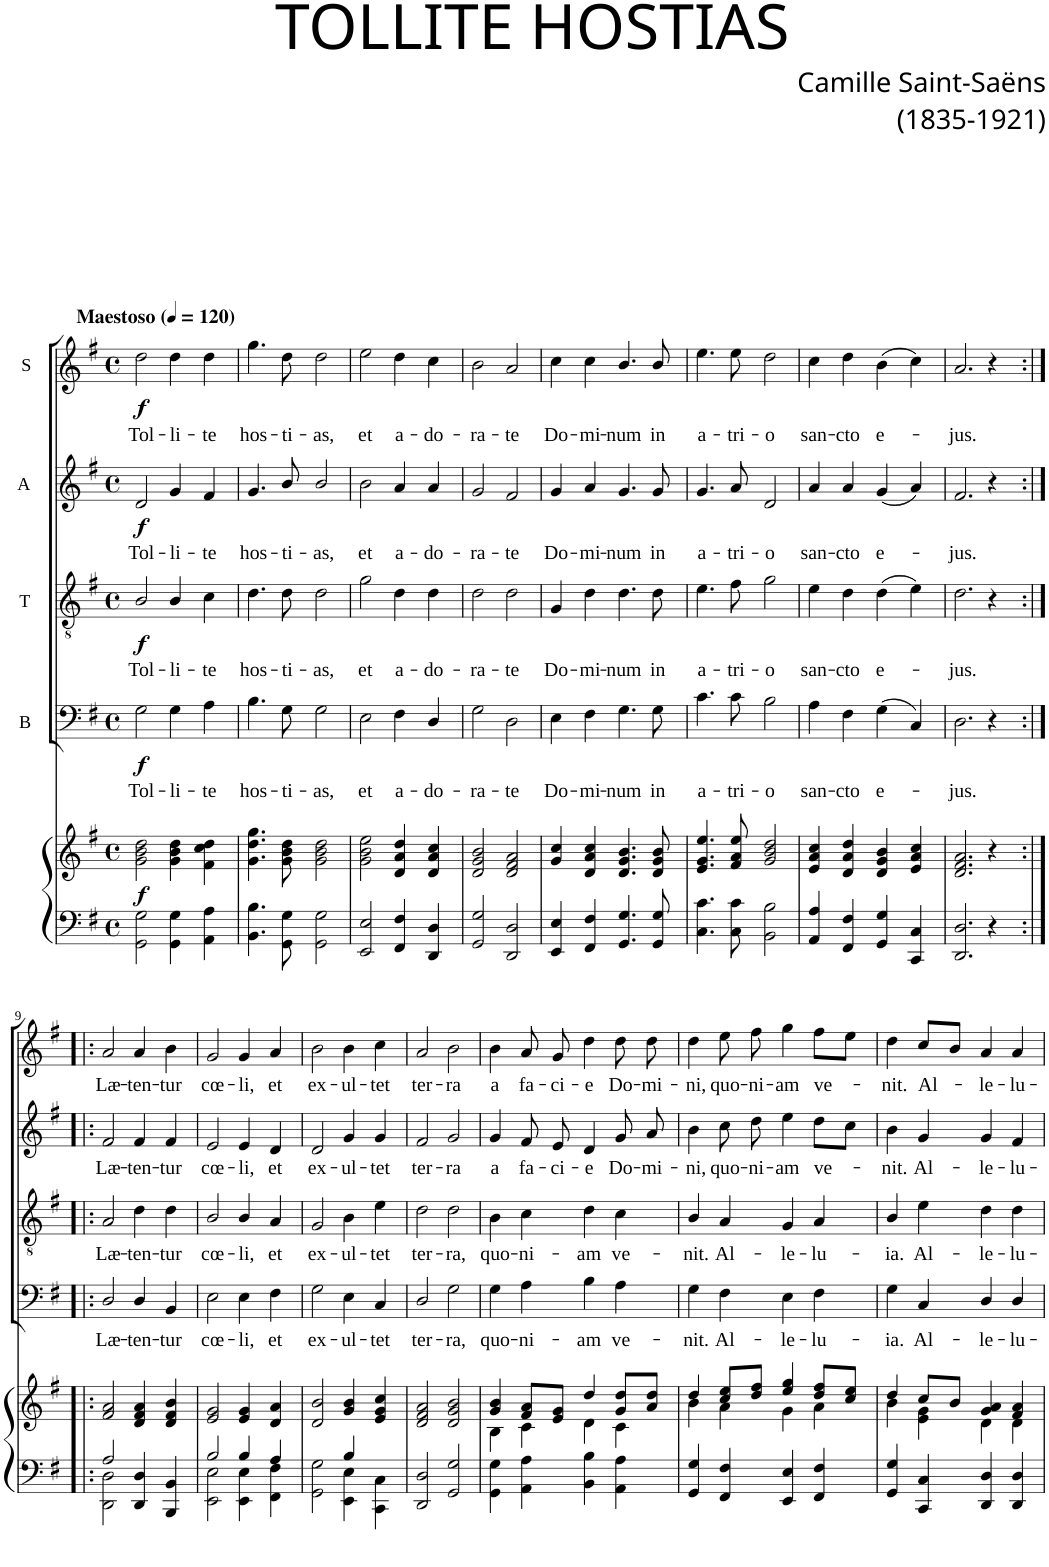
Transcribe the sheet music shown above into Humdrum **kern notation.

**kern	**kern	**dynam	**kern	**text	**dynam	**kern	**text	**dynam	**kern	**text	**dynam	**kern	**text	**dynam
*part5	*part5	*part5	*part4	*part4	*part4	*part3	*part3	*part3	*part2	*part2	*part2	*part1	*part1	*part1
*staff6	*staff5	*staff5/6	*staff4	*staff4	*staff4	*staff3	*staff3	*staff3	*staff2	*staff2	*staff2	*staff1	*staff1	*staff1
*I"Piano	*	*	*I"B	*	*	*I"T	*	*	*I"A	*	*	*I"S	*	*
*	*	*	*I'B	*	*	*I'T	*	*	*I'A	*	*	*I'S	*	*
*clefF4	*clefG2	*	*clefF4	*	*	*clefGv2	*	*	*clefG2	*	*	*clefG2	*	*
*k[f#]	*k[f#]	*	*k[f#]	*	*	*k[f#]	*	*	*k[f#]	*	*	*k[f#]	*	*
*M4/4	*M4/4	*	*M4/4	*	*	*M4/4	*	*	*M4/4	*	*	*M4/4	*	*
*met(c)	*met(c)	*	*met(c)	*	*	*met(c)	*	*	*met(c)	*	*	*met(c)	*	*
*MM120	*MM120	*	*MM120	*	*	*MM120	*	*	*MM120	*	*	*MM120	*	*
=1	=1	=1	=1	=1	=1	=1	=1	=1	=1	=1	=1	=1	=1	=1
!	!	!	!	!	!	!	!	!	!	!	!	!LO:TX:a:B:t=Maestoso	!	!
!	!	!LO:DY:b	!	!LO:LY:b	!LO:DY:b	!	!LO:LY:b	!LO:DY:b	!	!LO:LY:b	!LO:DY:b	!	!LO:LY:b	!LO:DY:b
2GG\ 2G\	2g\ 2b\ 2dd\	f	2G\	Tol-	f	2B/	Tol-	f	2d/	Tol-	f	2dd\	Tol-	f
!	!	!	!	!LO:LY:b	!	!	!LO:LY:b	!	!	!LO:LY:b	!	!	!LO:LY:b	!
4GG\ 4G\	4g\ 4b\ 4dd\	.	4G\	-li-	.	4B/	-li-	.	4g/	-li-	.	4dd\	-li-	.
!	!	!	!	!LO:LY:b	!	!	!LO:LY:b	!	!	!LO:LY:b	!	!	!LO:LY:b	!
4AA\ 4A\	4f#\ 4cc\ 4dd\	.	4A\	-te	.	4c\	-te	.	4f#/	-te	.	4dd\	-te	.
=2	=2	=2	=2	=2	=2	=2	=2	=2	=2	=2	=2	=2	=2	=2
!	!	!	!	!LO:LY:b	!	!	!LO:LY:b	!	!	!LO:LY:b	!	!	!LO:LY:b	!
4.BB\ 4.B\	4.g\ 4.dd\ 4.gg\	.	4.B\	hos-	.	4.d\	hos-	.	4.g/	hos-	.	4.gg\	hos-	.
!	!	!	!	!LO:LY:b	!	!	!LO:LY:b	!	!	!LO:LY:b	!	!	!LO:LY:b	!
8GG\ 8G\	8g\ 8b\ 8dd\	.	8G\	-ti-	.	8d\	-ti-	.	8b/	-ti-	.	8dd\	-ti-	.
!	!	!	!	!LO:LY:b	!	!	!LO:LY:b	!	!	!LO:LY:b	!	!	!LO:LY:b	!
2GG\ 2G\	2g\ 2b\ 2dd\	.	2G\	-as,	.	2d\	-as,	.	2b/	-as,	.	2dd\	-as,	.
=3	=3	=3	=3	=3	=3	=3	=3	=3	=3	=3	=3	=3	=3	=3
!	!	!	!	!LO:LY:b	!	!	!LO:LY:b	!	!	!LO:LY:b	!	!	!LO:LY:b	!
2EE/ 2E/	2g\ 2b\ 2ee\	.	2E\	et	.	2g\	et	.	2b\	et	.	2ee\	et	.
!	!	!	!	!LO:LY:b	!	!	!LO:LY:b	!	!	!LO:LY:b	!	!	!LO:LY:b	!
4FF#/ 4F#/	4d/ 4a/ 4dd/	.	4F#\	a-	.	4d\	a-	.	4a/	a-	.	4dd\	a-	.
!	!	!	!	!LO:LY:b	!	!	!LO:LY:b	!	!	!LO:LY:b	!	!	!LO:LY:b	!
4DD/ 4D/	4d/ 4a/ 4cc/	.	4D/	-do-	.	4d\	-do-	.	4a/	-do-	.	4cc\	-do-	.
=4	=4	=4	=4	=4	=4	=4	=4	=4	=4	=4	=4	=4	=4	=4
!	!	!	!	!LO:LY:b	!	!	!LO:LY:b	!	!	!LO:LY:b	!	!	!LO:LY:b	!
2GG/ 2G/	2d/ 2g/ 2b/	.	2G\	-ra-	.	2d\	-ra-	.	2g/	-ra-	.	2b\	-ra-	.
!	!	!	!	!LO:LY:b	!	!	!LO:LY:b	!	!	!LO:LY:b	!	!	!LO:LY:b	!
2DD/ 2D/	2d/ 2f#/ 2a/	.	2D\	-te	.	2d\	-te	.	2f#/	-te	.	2a/	-te	.
=5	=5	=5	=5	=5	=5	=5	=5	=5	=5	=5	=5	=5	=5	=5
!	!	!	!	!LO:LY:b	!	!	!LO:LY:b	!	!	!LO:LY:b	!	!	!LO:LY:b	!
4EE/ 4E/	4g/ 4cc/	.	4E\	Do-	.	4G/	Do-	.	4g/	Do-	.	4cc\	Do-	.
!	!	!	!	!LO:LY:b	!	!	!LO:LY:b	!	!	!LO:LY:b	!	!	!LO:LY:b	!
4FF#/ 4F#/	4d/ 4a/ 4cc/	.	4F#\	-mi-	.	4d\	-mi-	.	4a/	-mi-	.	4cc\	-mi-	.
!	!	!	!	!LO:LY:b	!	!	!LO:LY:b	!	!	!LO:LY:b	!	!	!LO:LY:b	!
4.GG/ 4.G/	4.d/ 4.g/ 4.b/	.	4.G\	-num	.	4.d\	-num	.	4.g/	-num	.	4.b/	-num	.
!	!	!	!	!LO:LY:b	!	!	!LO:LY:b	!	!	!LO:LY:b	!	!	!LO:LY:b	!
8GG/ 8G/	8d/ 8g/ 8b/	.	8G\	in	.	8d\	in	.	8g/	in	.	8b/	in	.
=6	=6	=6	=6	=6	=6	=6	=6	=6	=6	=6	=6	=6	=6	=6
!	!	!	!	!LO:LY:b	!	!	!LO:LY:b	!	!	!LO:LY:b	!	!	!LO:LY:b	!
4.C\ 4.c\	4.e/ 4.g/ 4.ee/	.	4.c\	a-	.	4.e\	a-	.	4.g/	a-	.	4.ee\	a-	.
!	!	!	!	!LO:LY:b	!	!	!LO:LY:b	!	!	!LO:LY:b	!	!	!LO:LY:b	!
8C\ 8c\	8f#/ 8a/ 8ee/	.	8c\	-tri-	.	8f#\	-tri-	.	8a/	-tri-	.	8ee\	-tri-	.
!	!	!	!	!LO:LY:b	!	!	!LO:LY:b	!	!	!LO:LY:b	!	!	!LO:LY:b	!
2BB\ 2B\	2g/ 2b/ 2dd/	.	2B\	-o	.	2g\	-o	.	2d/	-o	.	2dd\	-o	.
=7	=7	=7	=7	=7	=7	=7	=7	=7	=7	=7	=7	=7	=7	=7
!	!	!	!	!LO:LY:b	!	!	!LO:LY:b	!	!	!LO:LY:b	!	!	!LO:LY:b	!
4AA/ 4A/	4e/ 4a/ 4cc/	.	4A\	san-	.	4e\	san-	.	4a/	san-	.	4cc\	san-	.
!	!	!	!	!LO:LY:b	!	!	!LO:LY:b	!	!	!LO:LY:b	!	!	!LO:LY:b	!
4FF#/ 4F#/	4d/ 4a/ 4dd/	.	4F#\	-cto	.	4d\	-cto	.	4a/	-cto	.	4dd\	-cto	.
!	!	!	!	!LO:LY:b	!	!	!LO:LY:b	!	!	!LO:LY:b	!	!	!LO:LY:b	!
4GG/ 4G/	4d/ 4g/ 4b/	.	(4G\	e-	.	(4d\	e-	.	(4g/	e-	.	(4b\	e-	.
4CC/ 4C/	4e/ 4a/ 4cc/	.	4C/)	.	.	4e\)	.	.	4a/)	.	.	4cc\)	.	.
=8	=8	=8	=8	=8	=8	=8	=8	=8	=8	=8	=8	=8	=8	=8
!	!	!	!	!LO:LY:b	!	!	!LO:LY:b	!	!	!LO:LY:b	!	!	!LO:LY:b	!
2.DD/ 2.D/	2.d/ 2.f#/ 2.a/	.	2.D\	-jus.	.	2.d\	-jus.	.	2.f#/	-jus.	.	2.a/	-jus.	.
4r	4r	.	4r	.	.	4r	.	.	4r	.	.	4r	.	.
!!LO:LB:g=z
=9:|!|:	=9:|!|:	=9:|!|:	=9:|!|:	=9:|!|:	=9:|!|:	=9:|!|:	=9:|!|:	=9:|!|:	=9:|!|:	=9:|!|:	=9:|!|:	=9:|!|:	=9:|!|:	=9:|!|:
*^	*	*	*	*	*	*	*	*	*	*	*	*	*	*
!	!	!	!	!	!LO:LY:b	!	!	!LO:LY:b	!	!	!LO:LY:b	!	!	!LO:LY:b	!
2DD\ 2D\	2A/	2f#/ 2a/	.	2D/	Læ-	.	2A/	Læ-	.	2f#/	Læ-	.	2a/	Læ-	.
!	!	!	!	!	!LO:LY:b	!	!	!LO:LY:b	!	!	!LO:LY:b	!	!	!LO:LY:b	!
4DD/ 4D/	2ryy	4d/ 4f#/ 4a/	.	4D/	-ten-	.	4d\	-ten-	.	4f#/	-ten-	.	4a/	-ten-	.
!	!	!	!	!	!LO:LY:b	!	!	!LO:LY:b	!	!	!LO:LY:b	!	!	!LO:LY:b	!
4BBB/ 4BB/	.	4d/ 4f#/ 4b/	.	4BB/	-tur	.	4d\	-tur	.	4f#/	-tur	.	4b\	-tur	.
=10	=10	=10	=10	=10	=10	=10	=10	=10	=10	=10	=10	=10	=10	=10	=10
!	!	!	!	!	!LO:LY:b	!	!	!LO:LY:b	!	!	!LO:LY:b	!	!	!LO:LY:b	!
2EE\ 2E\	2B/	2e/ 2g/	.	2E\	cœ-	.	2B/	cœ-	.	2e/	cœ-	.	2g/	cœ-	.
!	!	!	!	!	!LO:LY:b	!	!	!LO:LY:b	!	!	!LO:LY:b	!	!	!LO:LY:b	!
4EE\ 4E\	4B/	4e/ 4g/	.	4E\	-li,	.	4B/	-li,	.	4e/	-li,	.	4g/	-li,	.
!	!	!	!	!	!LO:LY:b	!	!	!LO:LY:b	!	!	!LO:LY:b	!	!	!LO:LY:b	!
4FF#\ 4F#\	4A/	4d/ 4a/	.	4F#\	et	.	4A/	et	.	4d/	et	.	4a/	et	.
=11	=11	=11	=11	=11	=11	=11	=11	=11	=11	=11	=11	=11	=11	=11	=11
!	!	!	!	!	!LO:LY:b	!	!	!LO:LY:b	!	!	!LO:LY:b	!	!	!LO:LY:b	!
2GG\ 2G\	2ryy	2d/ 2b/	.	2G\	ex-	.	2G/	ex-	.	2d/	ex-	.	2b\	ex-	.
!	!	!	!	!	!LO:LY:b	!	!	!LO:LY:b	!	!	!LO:LY:b	!	!	!LO:LY:b	!
4EE\ 4E\	4B/	4g/ 4b/	.	4E\	-ul-	.	4B\	-ul-	.	4g/	-ul-	.	4b\	-ul-	.
!	!	!	!	!	!LO:LY:b	!	!	!LO:LY:b	!	!	!LO:LY:b	!	!	!LO:LY:b	!
4CC\ 4C\	4ryy	4e/ 4g/ 4cc/	.	4C/	-tet	.	4e\	-tet	.	4g/	-tet	.	4cc\	-tet	.
=12	=12	=12	=12	=12	=12	=12	=12	=12	=12	=12	=12	=12	=12	=12	=12
!	!	!	!	!	!LO:LY:b	!	!	!LO:LY:b	!	!	!LO:LY:b	!	!	!LO:LY:b	!
*v	*v	*	*	*	*	*	*	*	*	*	*	*	*	*	*
2DD/ 2D/	2d/ 2f#/ 2a/	.	2D/	ter-	.	2d\	ter-	.	2f#/	ter-	.	2a/	ter-	.
!	!	!	!	!LO:LY:b	!	!	!LO:LY:b	!	!	!LO:LY:b	!	!	!LO:LY:b	!
2GG/ 2G/	2d/ 2g/ 2b/	.	2G\	-ra,	.	2d\	-ra,	.	2g/	-ra	.	2b\	-ra	.
=13	=13	=13	=13	=13	=13	=13	=13	=13	=13	=13	=13	=13	=13	=13
*	*^	*	*	*	*	*	*	*	*	*	*	*	*	*
!	!	!	!	!	!LO:LY:b	!	!	!LO:LY:b	!	!	!LO:LY:b	!	!	!LO:LY:b	!
4GG\ 4G\	4g/ 4b/	4B\	.	4G\	quo-	.	4B\	quo-	.	4g/	a	.	4b\	a	.
!	!	!	!	!	!LO:LY:b	!	!	!LO:LY:b	!	!	!LO:LY:b	!	!	!LO:LY:b	!
4AA\ 4A\	8f#/ 8a/L	4c\	.	4A\	-ni-	.	4c\	-ni-	.	8f#/	fa-	.	8a/	fa-	.
!	!	!	!	!	!	!	!	!	!	!	!LO:LY:b	!	!	!LO:LY:b	!
.	8e/ 8g/J	.	.	.	.	.	.	.	.	8e/	-ci-	.	8g/	-ci-	.
!	!	!	!	!	!LO:LY:b	!	!	!LO:LY:b	!	!	!LO:LY:b	!	!	!LO:LY:b	!
4BB\ 4B\	4dd/	4d\	.	4B\	-am	.	4d\	-am	.	4d/	-e	.	4dd\	-e	.
!	!	!	!	!	!LO:LY:b	!	!	!LO:LY:b	!	!	!LO:LY:b	!	!	!LO:LY:b	!
4AA\ 4A\	8g/ 8dd/L	4c\	.	4A\	ve-	.	4c\	ve-	.	8g/	Do-	.	8dd\	Do-	.
!	!	!	!	!	!	!	!	!	!	!	!LO:LY:b	!	!	!LO:LY:b	!
.	8a/ 8dd/J	.	.	.	.	.	.	.	.	8a/	-mi-	.	8dd\	-mi-	.
=14	=14	=14	=14	=14	=14	=14	=14	=14	=14	=14	=14	=14	=14	=14	=14
!	!	!	!	!	!LO:LY:b	!	!	!LO:LY:b	!	!	!LO:LY:b	!	!	!LO:LY:b	!
4GG/ 4G/	4dd/	4b\	.	4G\	-nit.	.	4B/	-nit.	.	4b\	-ni,	.	4dd\	-ni,	.
!	!	!	!	!	!LO:LY:b	!	!	!LO:LY:b	!	!	!LO:LY:b	!	!	!LO:LY:b	!
4FF#/ 4F#/	8cc/ 8ee/L	4a\	.	4F#\	Al-	.	4A/	Al-	.	8cc\	quo-	.	8ee\	quo-	.
!	!	!	!	!	!	!	!	!	!	!	!LO:LY:b	!	!	!LO:LY:b	!
.	8dd/ 8ff#/J	.	.	.	.	.	.	.	.	8dd\	-ni-	.	8ff#\	-ni-	.
!	!	!	!	!	!LO:LY:b	!	!	!LO:LY:b	!	!	!LO:LY:b	!	!	!LO:LY:b	!
4EE/ 4E/	4ee/ 4gg/	4g\	.	4E\	-le-	.	4G/	-le-	.	4ee\	-am	.	4gg\	-am	.
!	!	!	!	!	!LO:LY:b	!	!	!LO:LY:b	!	!	!LO:LY:b	!	!	!LO:LY:b	!
4FF#/ 4F#/	8dd/ 8ff#/L	4a\	.	4F#\	-lu-	.	4A/	-lu-	.	8dd\L	ve-	.	8ff#\L	ve-	.
.	8cc/ 8ee/J	.	.	.	.	.	.	.	.	8cc\J	.	.	8ee\J	.	.
=15	=15	=15	=15	=15	=15	=15	=15	=15	=15	=15	=15	=15	=15	=15	=15
!	!	!	!	!	!LO:LY:b	!	!	!LO:LY:b	!	!	!LO:LY:b	!	!	!LO:LY:b	!
4GG/ 4G/	4dd/	4b\	.	4G\	-ia.	.	4B/	-ia.	.	4b\	-nit.	.	4dd\	-nit.	.
!	!	!	!	!	!LO:LY:b	!	!	!LO:LY:b	!	!	!LO:LY:b	!	!	!LO:LY:b	!
4CC/ 4C/	8cc/L	4e\ 4g\	.	4C/	Al-	.	4e\	Al-	.	4g/	Al-	.	8cc/L	Al-	.
.	8b/J	.	.	.	.	.	.	.	.	.	.	.	8b/J	.	.
!	!	!	!	!	!LO:LY:b	!	!	!LO:LY:b	!	!	!LO:LY:b	!	!	!LO:LY:b	!
4DD/ 4D/	4g/ 4a/	4d\	.	4D/	-le-	.	4d\	-le-	.	4g/	-le-	.	4a/	-le-	.
!	!	!	!	!	!LO:LY:b	!	!	!LO:LY:b	!	!	!LO:LY:b	!	!	!LO:LY:b	!
4DD/ 4D/	4f#/ 4a/	4d\	.	4D/	-lu-	.	4d\	-lu-	.	4f#/	-lu-	.	4a/	-lu-	.
*	*v	*v	*	*	*	*	*	*	*	*	*	*	*	*	*
=	=	=	=	=	=	=	=	=	=	=	=	=	=	=
*-	*-	*-	*-	*-	*-	*-	*-	*-	*-	*-	*-	*-	*-	*-
